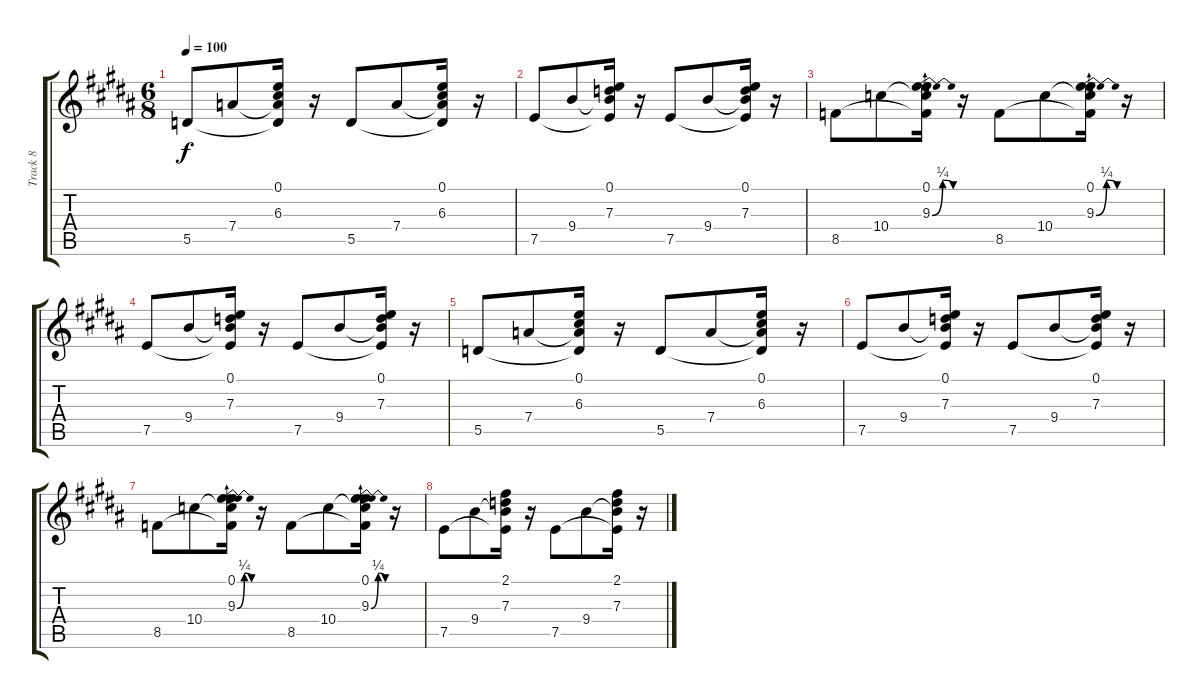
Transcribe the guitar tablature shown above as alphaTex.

\track ("Track 8" "Track 8") {instrument electricguitarjazz}
\staff {score tabs}
\tuning (E4 B3 G3 D3 A2 E2) {hide}
\ts (6 8)
\tempo 100
\clef g2
\ks b
5.5.8{dy f} 7.4.8 (0.1 6.3 7.4{t} 5.5{t}).16 r.16 5.5.8 7.4.8 (0.1 6.3 7.4{t} 5.5{t}).16 r.16 |
7.5.8 9.4.8 (0.1 7.3 9.4{t} 7.5{t}).16 r.16 7.5.8 9.4.8 (0.1 7.3 9.4{t} 7.5{t}).16 r.16 |
8.5.8 10.4.8 (0.1 9.3{be (bendrelease 0 0 15 1 15 1 60 0)} 10.4{t} 8.5{t}).16 r.16 8.5.8 10.4.8 (0.1 9.3{be (bendrelease 0 0 15 1 15 1 60 0)} 10.4{t} 8.5{t}).16 r.16 |
7.5.8 9.4.8 (0.1 7.3 9.4{t} 7.5{t}).16 r.16 7.5.8 9.4.8 (0.1 7.3 9.4{t} 7.5{t}).16 r.16 |
5.5.8 7.4.8 (0.1 6.3 7.4{t} 5.5{t}).16 r.16 5.5.8 7.4.8 (0.1 6.3 7.4{t} 5.5{t}).16 r.16 |
7.5.8 9.4.8 (0.1 7.3 9.4{t} 7.5{t}).16 r.16 7.5.8 9.4.8 (0.1 7.3 9.4{t} 7.5{t}).16 r.16 |
8.5.8 10.4.8 (0.1 9.3{be (bendrelease 0 0 15 1 15 1 60 0)} 10.4{t} 8.5{t}).16 r.16 8.5.8 10.4.8 (0.1 9.3{be (bendrelease 0 0 15 1 15 1 60 0)} 10.4{t} 8.5{t}).16 r.16 |
7.5.8 9.4.8 (2.1 7.3 9.4{t} 7.5{t}).16 r.16 7.5.8 9.4.8 (2.1 7.3 9.4{t} 7.5{t}).16 r.16
